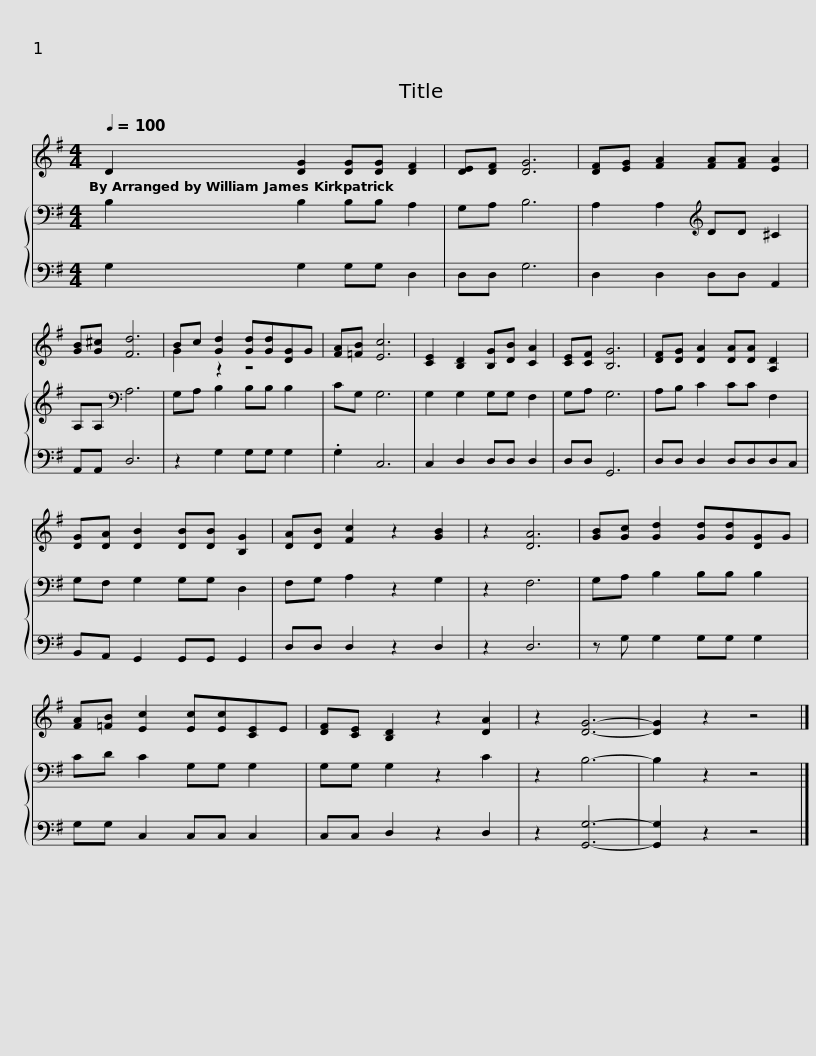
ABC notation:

X:1
%%score ( 1 2 ) { 3 | 4 }
L:1/8
Q:1/4=100
M:4/4
I:linebreak $
K:G
V:1 treble
V:2 treble
V:3 bass
V:4 bass
V:1
 D2 [DG]2 [DG][DG] [DF]2 | [DE][DF] [DG]6 | [DF][EG] [FA]2 [FA][FA] [EA]2 |$ [GB][G^c] [Fd]6 | Bc [Gd]2 [Gd][Gd][DG]G | %5
 [FA][=FB] [Ec]6 | [CE]2 [B,D]2 [B,G][DB] [CA]2 | [CE][CF] [B,G]6 | [DF][DG] [DA]2 [DA][DA] [A,D]2 |$ [DG][DA] [DB]2 [DB][DB] [B,G]2 | %10
 [DA][DB] [Fc]2 z2 [GB]2 | z2 [DA]6 | [GB][Gc] [Gd]2 [Gd][Gd][DG]G | [FA][=FB] [Ec]2 [Ec][Ec][CE]E | [DF][CE] [B,D]2 z2 [DA]2 | %15
 z2 [DG]6- | [DG]2 z2 z4 |] %17
V:2
 x8 | x8 | x8 |$ x8 | G2 z2 z4 | %5
 x8 | x8 | x8 | x8 |$ x8 | %10
 x8 | x8 | x8 | x8 | x8 | %15
 x8 | x8 |] %17
V:3
 B,2 B,2 B,B, A,2 | G,A, B,6 | A,2 A,2[K:treble] DD ^C2 |$ A,A,[K:bass] A,6 | G,A, B,2 B,B, B,2 | %5
 CG, G,6 | G,2 G,2 G,G, F,2 | G,A, G,6 | A,B, C2 CC F,2 |$ G,F, G,2 G,G, D,2 | %10
 F,G, A,2 z2 G,2 | z2 F,6 | G,A, B,2 B,B, B,2 | CD C2 G,G, G,2 | G,G, G,2 z2 C2 | %15
 z2 B,6- | B,2 z2 z4 |] %17
V:4
 G,2 G,2 G,G, D,2 | D,D, G,6 | D,2 D,2 D,D, A,,2 |$ A,,A,, D,6 | z2 G,2 G,G, G,2 | %5
 .G,2 C,6 | C,2 D,2 D,D, D,2 | D,D, G,,6 | D,D, D,2 D,D,D,C, |$ B,,A,, G,,2 G,,G,, G,,2 | %10
 D,D, D,2 z2 D,2 | z2 D,6 | z G, G,2 G,G, G,2 | G,G, C,2 C,C, C,2 | C,C, D,2 z2 D,2 | %15
 z2 [G,,G,]6- | [G,,G,]2 z2 z4 |] %17
